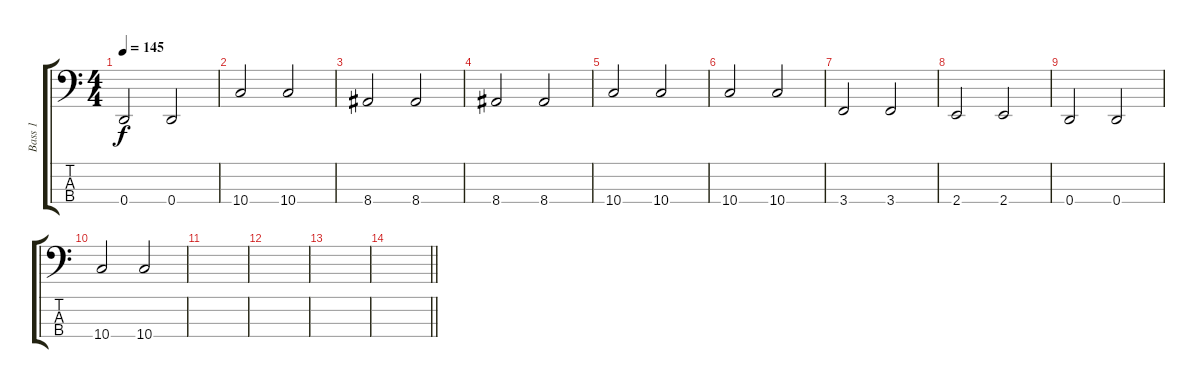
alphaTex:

\track ("Bass 1" "Bass 1") {instrument electricbassfinger}
\staff {score tabs}
\tuning (G2 D2 A1 D1) {hide}
\ts (4 4)
\tempo 145
\clef f4
\ks c
0.4.2{dy f} 0.4.2 |
10.4.2 10.4.2 |
8.4.2 8.4.2 |
8.4.2 8.4.2 |
10.4.2 10.4.2 |
10.4.2 10.4.2 |
3.4.2 3.4.2 |
2.4.2 2.4.2 |
0.4.2 0.4.2 |
10.4.2 10.4.2 |
|
|
|
\barLineRight lightlight
